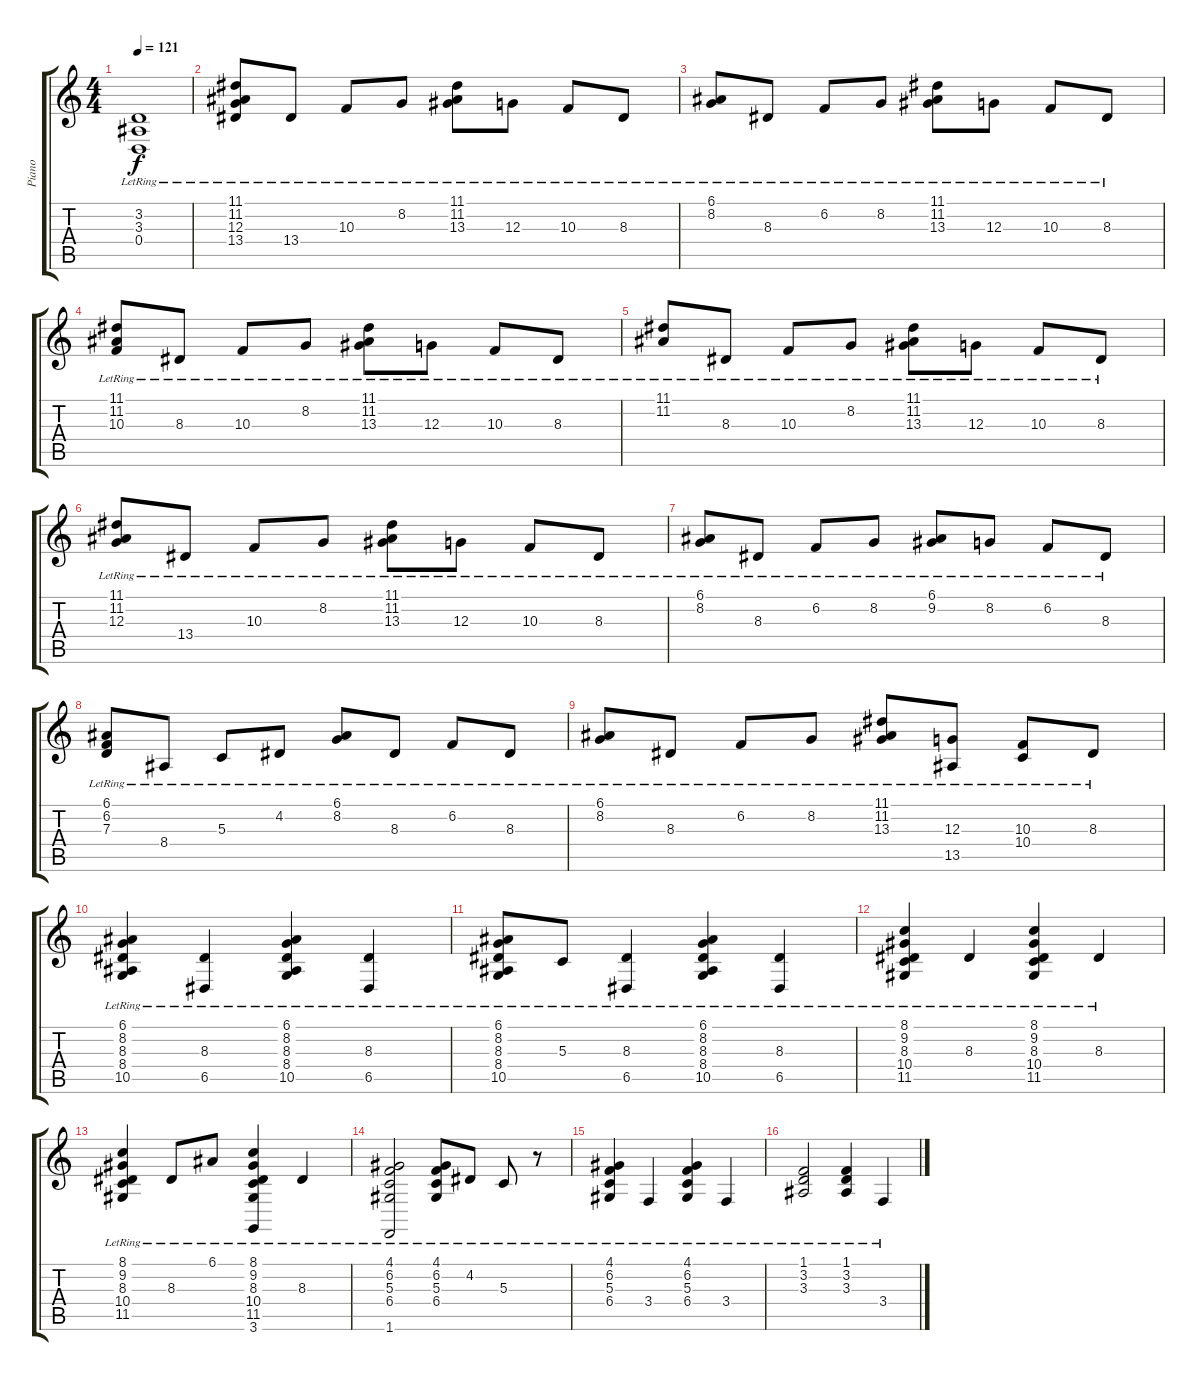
\track ("Piano" "Piano") {instrument acousticgrandpiano}
\staff {score tabs}
\tuning (E4 B3 G3 D3 A2 E2) {hide}
\ts (4 4)
\tempo 121
\clef g2
\ks c
(3.2{lr} 3.3{lr} 0.4{lr}).1{dy f} |
(11.1{lr} 11.2{lr} 12.3{lr} 13.4).8 13.4{lr}.8 10.3{lr}.8 8.2{lr}.8 (11.1{lr} 11.2{lr} 13.3{lr}).8 12.3{lr}.8 10.3{lr}.8 8.3{lr}.8 |
(6.1{lr} 8.2{lr}).8 8.3{lr}.8 6.2{lr}.8 8.2{lr}.8 (11.1{lr} 11.2{lr} 13.3{lr}).8 12.3{lr}.8 10.3{lr}.8 8.3{lr}.8 |
(11.1{lr} 11.2{lr} 10.3{lr}).8 8.3{lr}.8 10.3{lr}.8 8.2{lr}.8 (11.1{lr} 11.2{lr} 13.3{lr}).8 12.3{lr}.8 10.3{lr}.8 8.3{lr}.8 |
(11.1{lr} 11.2{lr}).8 8.3{lr}.8 10.3{lr}.8 8.2{lr}.8 (11.1{lr} 11.2{lr} 13.3{lr}).8 12.3{lr}.8 10.3{lr}.8 8.3{lr}.8 |
(11.1{lr} 11.2{lr} 12.3{lr}).8 13.4{lr}.8 10.3{lr}.8 8.2{lr}.8 (11.1{lr} 11.2{lr} 13.3{lr}).8 12.3{lr}.8 10.3{lr}.8 8.3{lr}.8 |
(6.1{lr} 8.2{lr}).8 8.3{lr}.8 6.2{lr}.8 8.2{lr}.8 (6.1{lr} 9.2{lr}).8 8.2{lr}.8 6.2{lr}.8 8.3{lr}.8 |
(6.1{lr} 6.2{lr} 7.3{lr}).8 8.4{lr}.8 5.3{lr}.8 4.2{lr}.8 (6.1{lr} 8.2{lr}).8 8.3{lr}.8 6.2{lr}.8 8.3{lr}.8 |
(6.1{lr} 8.2{lr}).8 8.3{lr}.8 6.2{lr}.8 8.2{lr}.8 (11.1{lr} 11.2{lr} 13.3{lr}).8 (12.3{lr} 13.5{lr}).8 (10.3{lr} 10.4{lr}).8 8.3{lr}.8 |
(6.1{lr} 8.2{lr} 8.3{lr} 8.4{lr} 10.5{lr}).4 (8.3{lr} 6.5{lr}).4 (6.1{lr} 8.2{lr} 8.3{lr} 8.4{lr} 10.5{lr}).4 (8.3{lr} 6.5{lr}).4 |
(6.1{lr} 8.2{lr} 8.3{lr} 8.4{lr} 10.5{lr}).8 5.3{lr}.8 (8.3{lr} 6.5{lr}).4 (6.1{lr} 8.2{lr} 8.3{lr} 8.4{lr} 10.5{lr}).4 (8.3{lr} 6.5{lr}).4 |
(8.1{lr} 9.2{lr} 8.3{lr} 10.4{lr} 11.5{lr}).4 8.3{lr}.4 (8.1{lr} 9.2{lr} 8.3{lr} 10.4{lr} 11.5{lr}).4 8.3{lr}.4 |
(8.1{lr} 9.2{lr} 8.3{lr} 10.4{lr} 11.5{lr}).4 8.3{lr}.8 6.1{lr}.8 (8.1{lr} 9.2{lr} 8.3{lr} 10.4{lr} 11.5{lr} 3.6{lr}).4 8.3{lr}.4 |
(4.1{lr} 6.2{lr} 5.3{lr} 6.4{lr} 1.6{lr}).2 (4.1{lr} 6.2{lr} 5.3{lr} 6.4{lr}).8 4.2{lr}.8 5.3{lr}.8 r.8 |
(4.1{lr} 6.2{lr} 5.3{lr} 6.4{lr}).4 3.4{lr}.4 (4.1{lr} 6.2{lr} 5.3{lr} 6.4{lr}).4 3.4{lr}.4 |
(1.1{lr} 3.2{lr} 3.3{lr}).2 (1.1{lr} 3.2{lr} 3.3{lr}).4 3.4{lr}.4
